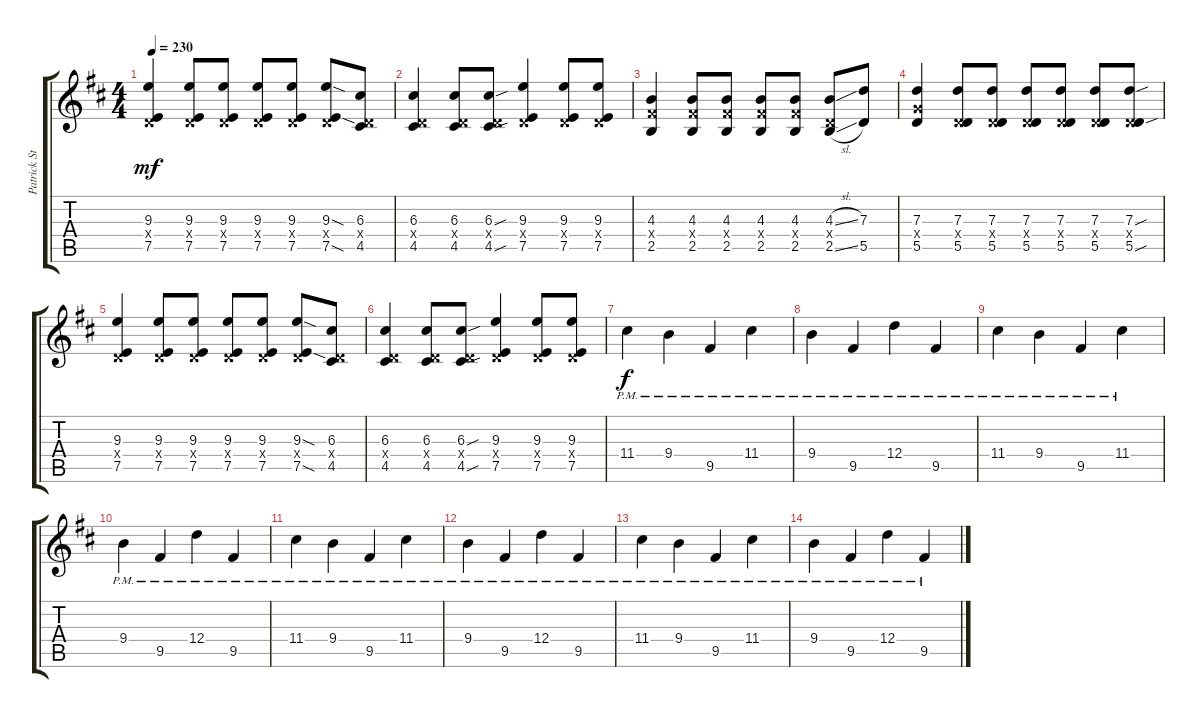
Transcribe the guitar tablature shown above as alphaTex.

\track ("Patrick Stump" "Patrick St") {instrument distortionguitar}
\staff {score tabs}
\tuning (E4 B3 G3 D3 A2 D2) {hide}
\ts (4 4)
\tempo 230
\clef g2
\ks d
(9.3 0.4{x} 7.5).4{dy mf} (9.3 0.4{x} 7.5).8 (9.3 0.4{x} 7.5).8 (9.3 0.4{x} 7.5).8 (9.3 0.4{x} 7.5).8 (9.3{sod} 0.4{x} 7.5{sod}).8 (6.3 0.4{x} 4.5).8 |
(6.3 0.4{x} 4.5).4 (6.3 0.4{x} 4.5).8 (6.3{sou} 0.4{x} 4.5{sou}).8 (9.3 0.4{x} 7.5).4 (9.3 0.4{x} 7.5).8 (9.3 0.4{x} 7.5).8 |
(4.3 4.4{x} 2.5).4 (4.3 4.4{x} 2.5).8 (4.3 4.4{x} 2.5).8 (4.3 4.4{x} 2.5).8 (4.3 4.4{x} 2.5).8 (4.3{sl} 0.4{x} 2.5{sl}).8 (7.3 5.5).8 |
(7.3 5.4{x} 5.5).4 (7.3 0.4{x} 5.5).8 (7.3 0.4{x} 5.5).8 (7.3 0.4{x} 5.5).8 (7.3 0.4{x} 5.5).8 (7.3 0.4{x} 5.5).8 (7.3{sou} 0.4{x} 5.5{sou}).8 |
(9.3 0.4{x} 7.5).4 (9.3 0.4{x} 7.5).8 (9.3 0.4{x} 7.5).8 (9.3 0.4{x} 7.5).8 (9.3 0.4{x} 7.5).8 (9.3{sod} 0.4{x} 7.5{sod}).8 (6.3 0.4{x} 4.5).8 |
(6.3 0.4{x} 4.5).4 (6.3 0.4{x} 4.5).8 (6.3{sou} 0.4{x} 4.5{sou}).8 (9.3 0.4{x} 7.5).4 (9.3 0.4{x} 7.5).8 (9.3 0.4{x} 7.5).8 |
11.4{pm}.4{dy f} 9.4{pm}.4 9.5{pm}.4 11.4{pm}.4 |
9.4{pm}.4 9.5{pm}.4 12.4{pm}.4 9.5{pm}.4 |
11.4{pm}.4 9.4{pm}.4 9.5{pm}.4 11.4{pm}.4 |
9.4{pm}.4 9.5{pm}.4 12.4{pm}.4 9.5{pm}.4 |
11.4{pm}.4 9.4{pm}.4 9.5{pm}.4 11.4{pm}.4 |
9.4{pm}.4 9.5{pm}.4 12.4{pm}.4 9.5{pm}.4 |
11.4{pm}.4 9.4{pm}.4 9.5{pm}.4 11.4{pm}.4 |
9.4{pm}.4 9.5{pm}.4 12.4{pm}.4 9.5{pm}.4
